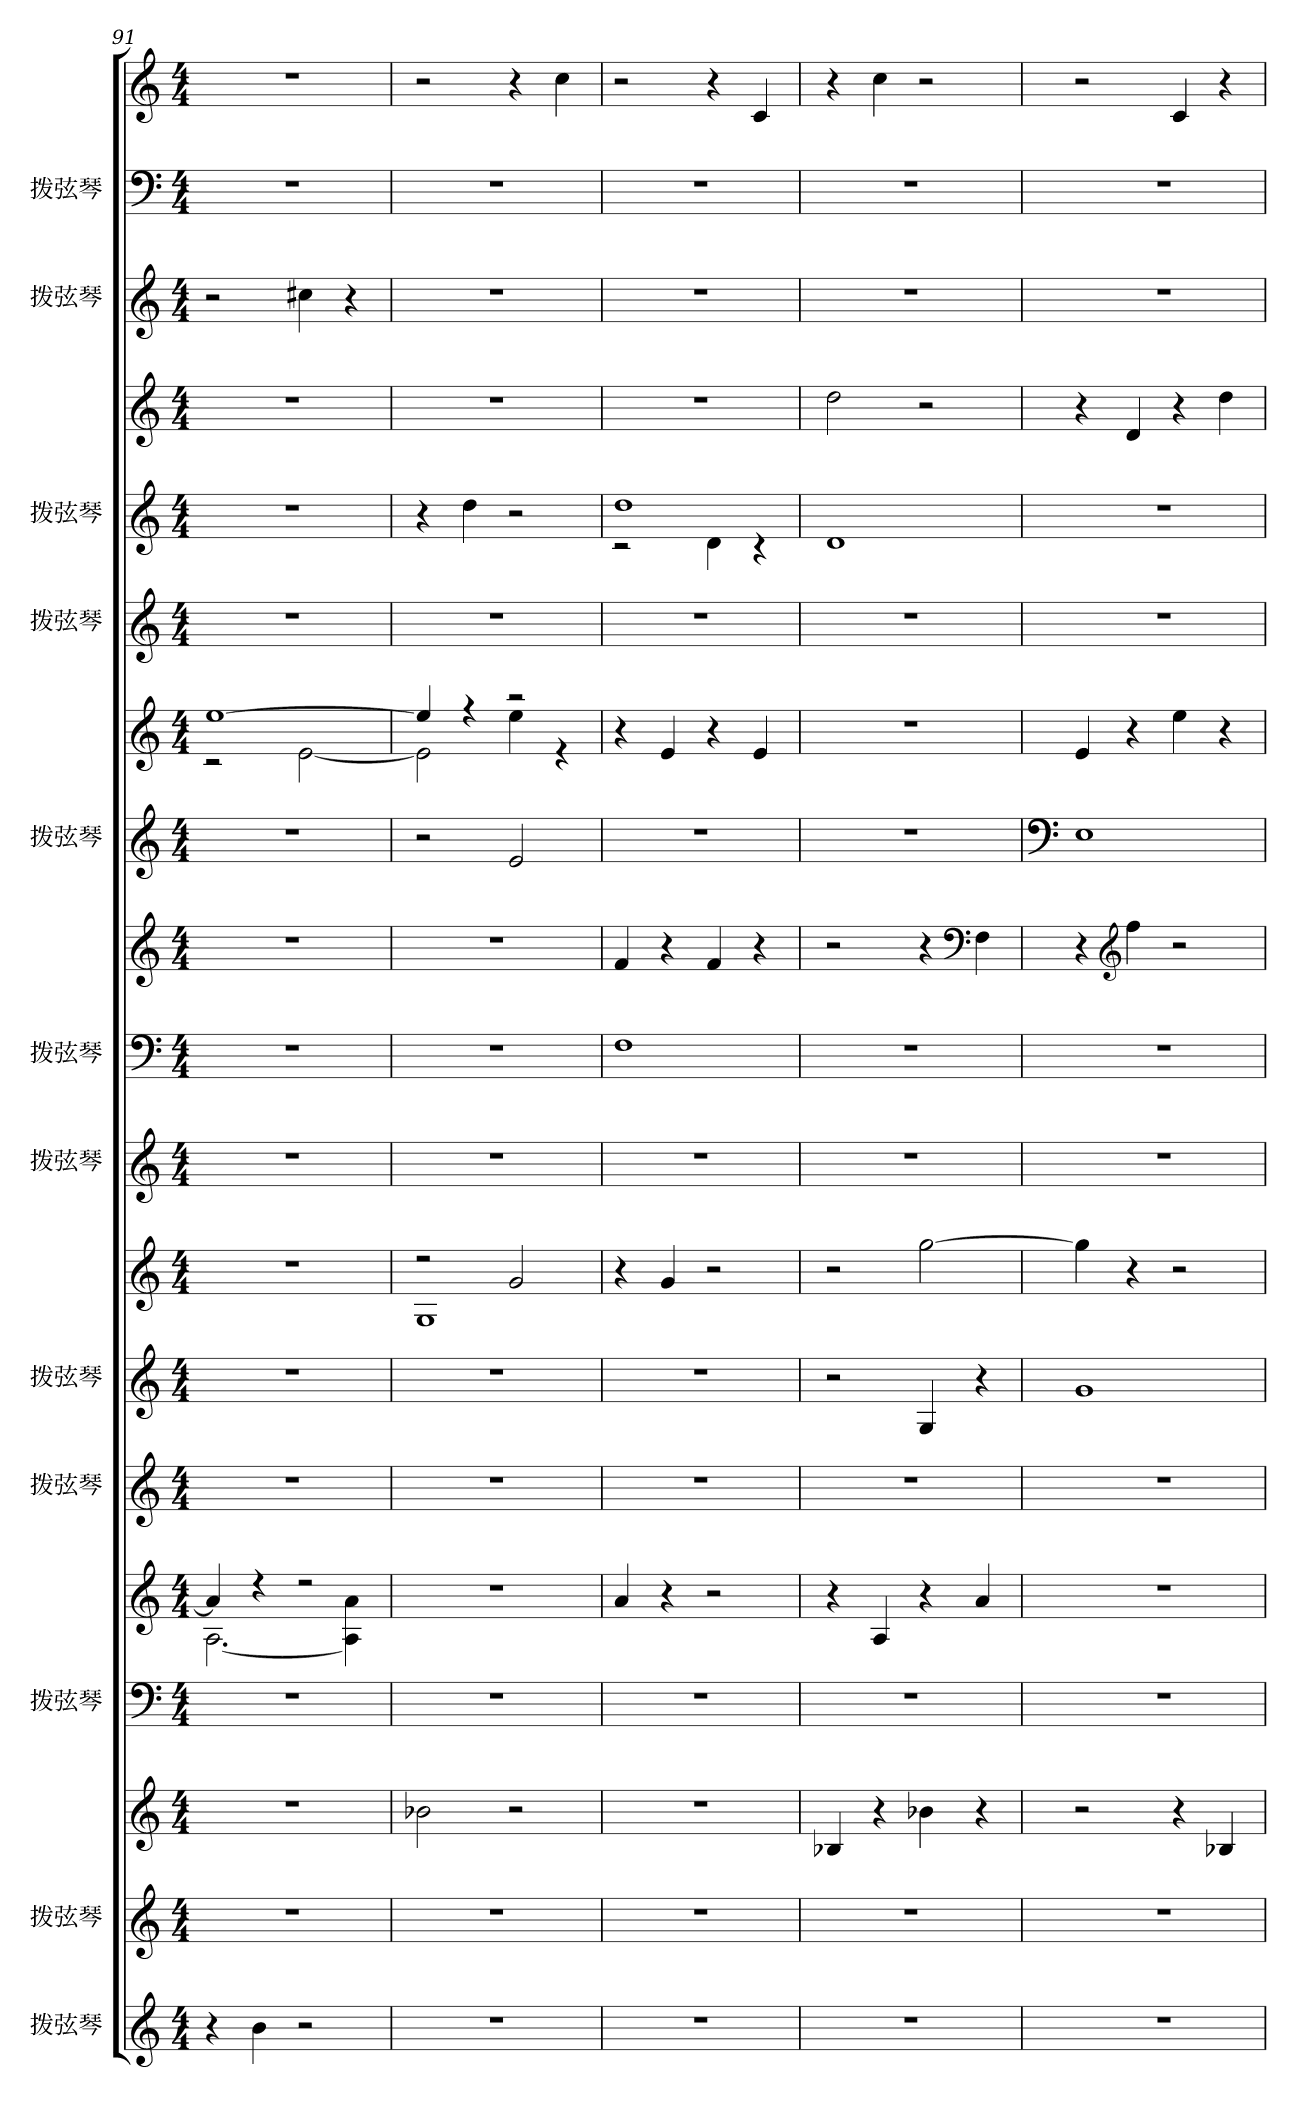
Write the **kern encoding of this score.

**kern	**kern	**kern	**kern	**kern	**kern	**kern	**kern	**kern	**kern	**kern	**kern	**kern	**kern	**kern	**kern	**kern	**kern	**kern
*part12	*part11	*part11	*part10	*part10	*part9	*part8	*part8	*part7	*part6	*part6	*part5	*part5	*part4	*part3	*part3	*part2	*part1	*part1
*staff19	*staff18	*staff17	*staff16	*staff15	*staff14	*staff13	*staff12	*staff11	*staff10	*staff9	*staff8	*staff7	*staff6	*staff5	*staff4	*staff3	*staff2	*staff1
*I"拨弦琴	*I"拨弦琴	*	*I"拨弦琴	*	*I"拨弦琴	*I"拨弦琴	*	*I"拨弦琴	*I"拨弦琴	*	*I"拨弦琴	*	*I"拨弦琴	*I"拨弦琴	*	*I"拨弦琴	*I"拨弦琴	*
*clefG2	*clefG2	*clefG2	*clefF4	*clefG2	*clefG2	*clefG2	*clefG2	*clefG2	*clefF4	*clefG2	*clefG2	*clefG2	*clefG2	*clefG2	*clefG2	*clefG2	*clefF4	*clefG2
*k[]	*k[]	*k[]	*k[]	*k[]	*k[]	*k[]	*k[]	*k[]	*k[]	*k[]	*k[]	*k[]	*k[]	*k[]	*k[]	*k[]	*k[]	*k[]
*M4/4	*M4/4	*M4/4	*M4/4	*M4/4	*M4/4	*M4/4	*M4/4	*M4/4	*M4/4	*M4/4	*M4/4	*M4/4	*M4/4	*M4/4	*M4/4	*M4/4	*M4/4	*M4/4
=91	=91	=91	=91	=91	=91	=91	=91	=91	=91	=91	=91	=91	=91	=91	=91	=91	=91	=91
*	*	*	*	*^	*	*	*	*	*	*	*	*^	*	*	*	*	*	*
4r	1r	1r	1r	4a/]	[2.A\	1r	1r	1r	1r	1r	1r	1r	[1ee	2r	1r	1r	1r	2r	1r	1r
4b\	.	.	.	4r	.	.	.	.	.	.	.	.	.	.	.	.	.	.	.	.
2r	.	.	.	2r	.	.	.	.	.	.	.	.	.	[2e\	.	.	.	4cc#X\	.	.
.	.	.	.	.	4A\] 4a\	.	.	.	.	.	.	.	.	.	.	.	.	4r	.	.
*	*	*	*	*v	*v	*	*	*	*	*	*	*	*	*	*	*	*	*	*	*
=92	=92	=92	=92	=92	=92	=92	=92	=92	=92	=92	=92	=92	=92	=92	=92	=92	=92	=92	=92
*	*	*	*	*	*	*	*^	*	*	*	*	*	*	*	*	*	*	*	*
1r	1r	2b-X\	1r	1r	1r	1r	2r	1G	1r	1r	1r	2r	4ee/]	2e\]	1r	4r	1r	1r	1r	2r
.	.	.	.	.	.	.	.	.	.	.	.	.	4r	.	.	4dd\	.	.	.	.
.	.	2r	.	.	.	.	2g/	.	.	.	.	2e/	2r	4ee\	.	2r	.	.	.	4r
.	.	.	.	.	.	.	.	.	.	.	.	.	.	4r	.	.	.	.	.	4cc\
*	*	*	*	*	*	*	*v	*v	*	*	*	*	*v	*v	*	*	*	*	*	*
!!LO:PB:g=z
=93	=93	=93	=93	=93	=93	=93	=93	=93	=93	=93	=93	=93	=93	=93	=93	=93	=93	=93
*	*	*	*	*	*	*	*	*	*	*	*	*	*	*^	*	*	*	*
1r	1r	1r	1r	4a/	1r	1r	4r	1r	1F	4f/	1r	4r	1r	1dd	2r	1r	1r	1r	2r
.	.	.	.	4r	.	.	4g/	.	.	4r	.	4e/	.	.	.	.	.	.	.
.	.	.	.	2r	.	.	2r	.	.	4f/	.	4r	.	.	4d\	.	.	.	4r
.	.	.	.	.	.	.	.	.	.	4r	.	4e/	.	.	4r	.	.	.	4c/
*	*	*	*	*	*	*	*	*	*	*	*	*	*	*v	*v	*	*	*	*
=94	=94	=94	=94	=94	=94	=94	=94	=94	=94	=94	=94	=94	=94	=94	=94	=94	=94	=94
1r	1r	4B-X/	1r	4r	1r	2r	2r	1r	1r	2r	1r	1r	1r	1d	2dd\	1r	1r	4r
.	.	4r	.	4A/	.	.	.	.	.	.	.	.	.	.	.	.	.	4cc\
.	.	4b-X\	.	4r	.	4G/	[2gg\	.	.	4r	.	.	.	.	2r	.	.	2r
*	*	*	*	*	*	*	*	*	*	*clefF4	*	*	*	*	*	*	*	*
.	.	4r	.	4a/	.	4r	.	.	.	4F\	.	.	.	.	.	.	.	.
=95	=95	=95	=95	=95	=95	=95	=95	=95	=95	=95	=95	=95	=95	=95	=95	=95	=95	=95
*	*	*	*	*	*	*	*	*	*	*	*clefF4	*	*	*	*	*	*	*
1r	1r	2r	1r	1r	1r	1g	4gg\]	1r	1r	4r	1E	4e/	1r	1r	4r	1r	1r	2r
*	*	*	*	*	*	*	*	*	*	*clefG2	*	*	*	*	*	*	*	*
.	.	.	.	.	.	.	4r	.	.	4ff\	.	4r	.	.	4d/	.	.	.
.	.	4r	.	.	.	.	2r	.	.	2r	.	4ee\	.	.	4r	.	.	4c/
.	.	4B-X/	.	.	.	.	.	.	.	.	.	4r	.	.	4dd\	.	.	4r
=	=	=	=	=	=	=	=	=	=	=	=	=	=	=	=	=	=	=
*-	*-	*-	*-	*-	*-	*-	*-	*-	*-	*-	*-	*-	*-	*-	*-	*-	*-	*-
